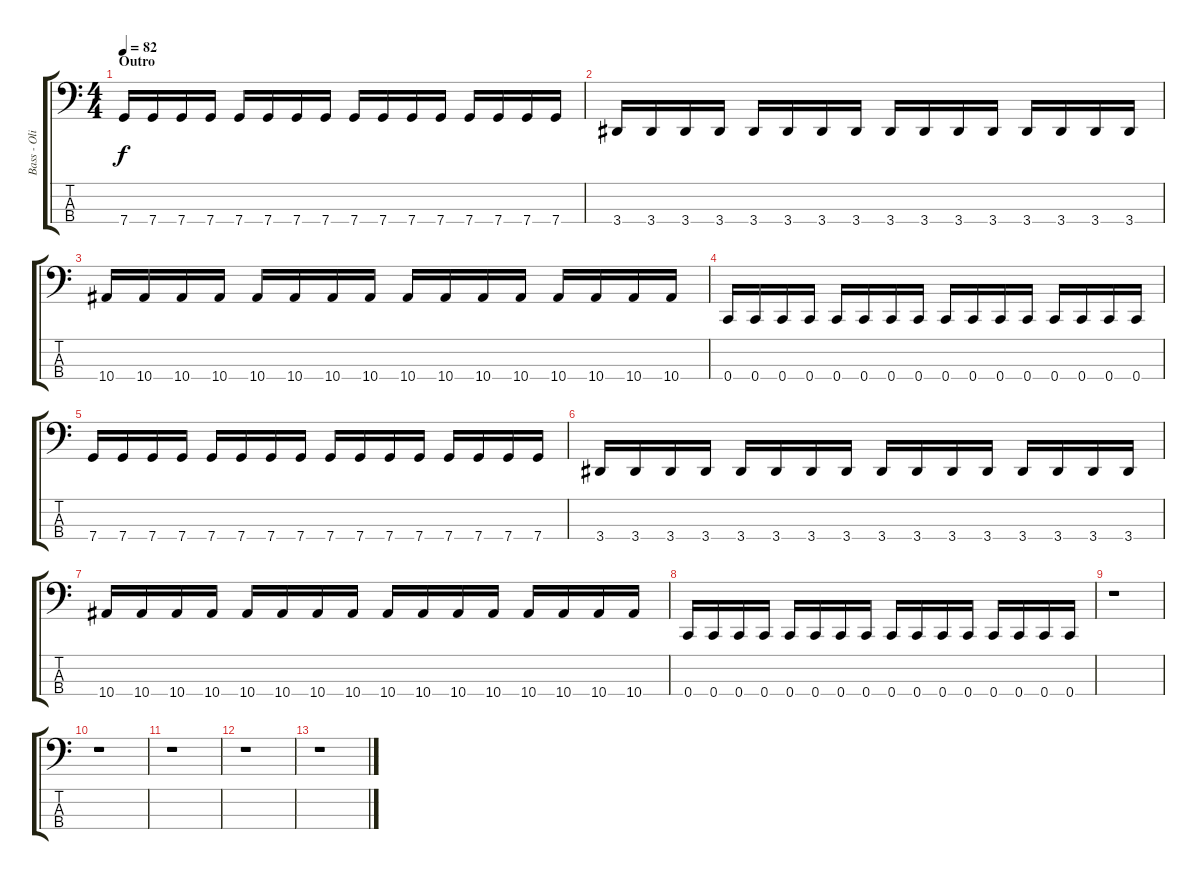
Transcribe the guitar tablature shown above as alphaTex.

\track ("Bass - Oliver Riedel" "Bass - Oli") {instrument electricbassfinger}
\staff {score tabs}
\tuning (F2 C2 G1 C1) {hide}
\ts (4 4)
\section ("" "Outro")
\tempo 82
\clef f4
\ks c
7.4.16{dy f} 7.4.16 7.4.16 7.4.16 7.4.16 7.4.16 7.4.16 7.4.16 7.4.16 7.4.16 7.4.16 7.4.16 7.4.16 7.4.16 7.4.16 7.4.16 |
3.4.16 3.4.16 3.4.16 3.4.16 3.4.16 3.4.16 3.4.16 3.4.16 3.4.16 3.4.16 3.4.16 3.4.16 3.4.16 3.4.16 3.4.16 3.4.16 |
10.4.16 10.4.16 10.4.16 10.4.16 10.4.16 10.4.16 10.4.16 10.4.16 10.4.16 10.4.16 10.4.16 10.4.16 10.4.16 10.4.16 10.4.16 10.4.16 |
0.4.16 0.4.16 0.4.16 0.4.16 0.4.16 0.4.16 0.4.16 0.4.16 0.4.16 0.4.16 0.4.16 0.4.16 0.4.16 0.4.16 0.4.16 0.4.16 |
7.4.16 7.4.16 7.4.16 7.4.16 7.4.16 7.4.16 7.4.16 7.4.16 7.4.16 7.4.16 7.4.16 7.4.16 7.4.16 7.4.16 7.4.16 7.4.16 |
3.4.16 3.4.16 3.4.16 3.4.16 3.4.16 3.4.16 3.4.16 3.4.16 3.4.16 3.4.16 3.4.16 3.4.16 3.4.16 3.4.16 3.4.16 3.4.16 |
10.4.16 10.4.16 10.4.16 10.4.16 10.4.16 10.4.16 10.4.16 10.4.16 10.4.16 10.4.16 10.4.16 10.4.16 10.4.16 10.4.16 10.4.16 10.4.16 |
0.4.16 0.4.16 0.4.16 0.4.16 0.4.16 0.4.16 0.4.16 0.4.16 0.4.16 0.4.16 0.4.16 0.4.16 0.4.16 0.4.16 0.4.16 0.4.16 |
r.1 |
r.1 |
r.1 |
r.1 |
r.1
